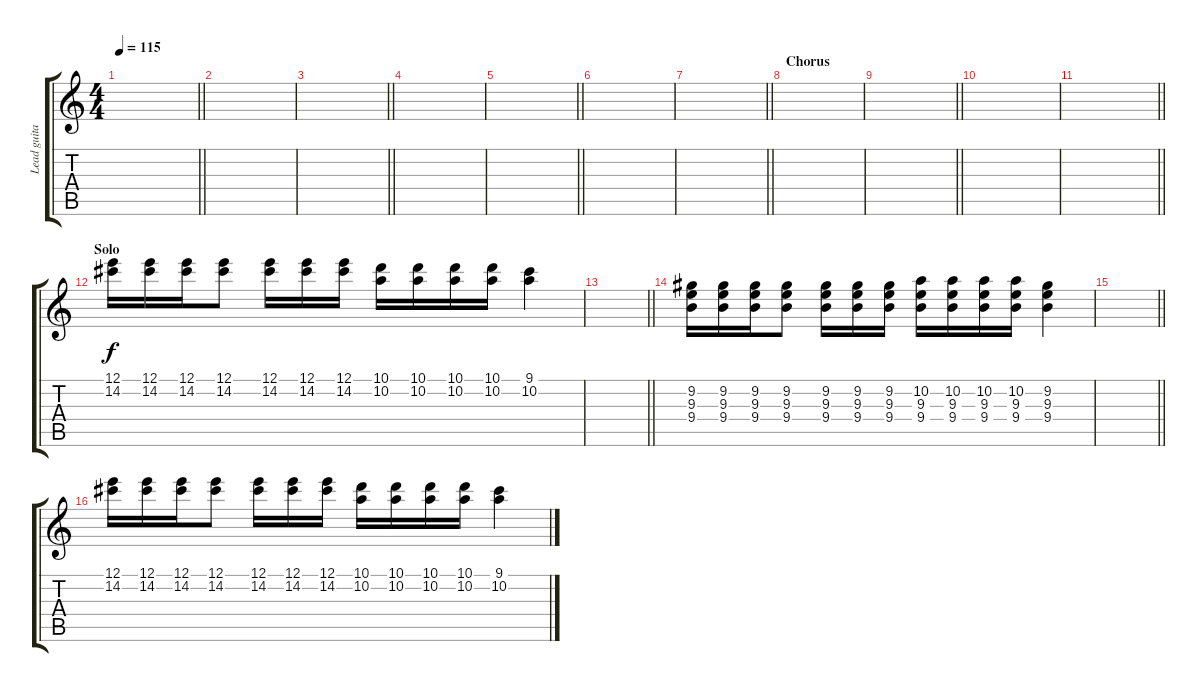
\track ("Lead guitar" "Lead guita") {instrument overdrivenguitar}
\staff {score tabs}
\tuning (E4 B3 G3 D3 A2 E2) {hide}
\ts (4 4)
\tempo 115
\clef g2
\barLineRight lightlight
\ks c
|
|
\barLineRight lightlight
|
|
\barLineRight lightlight
|
|
\barLineRight lightlight
|
\section ("" "Chorus")
|
\barLineRight lightlight
|
|
\barLineRight lightlight
|
\section ("" "Solo")
(12.1 14.2).16 (12.1 14.2).16 (12.1 14.2).16 (12.1 14.2).8 (12.1 14.2).16 (12.1 14.2).16 (12.1 14.2).16 (10.1 10.2).16 (10.1 10.2).16 (10.1 10.2).16 (10.1 10.2).16 (9.1 10.2).4 |
\barLineRight lightlight
|
(9.2 9.3 9.4).16 (9.2 9.3 9.4).16 (9.2 9.3 9.4).16 (9.2 9.3 9.4).8 (9.2 9.3 9.4).16 (9.2 9.3 9.4).16 (9.2 9.3 9.4).16 (10.2 9.3 9.4).16 (10.2 9.3 9.4).16 (10.2 9.3 9.4).16 (10.2 9.3 9.4).16 (9.2 9.3 9.4).4 |
\barLineRight lightlight
|
(12.1 14.2).16 (12.1 14.2).16 (12.1 14.2).16 (12.1 14.2).8 (12.1 14.2).16 (12.1 14.2).16 (12.1 14.2).16 (10.1 10.2).16 (10.1 10.2).16 (10.1 10.2).16 (10.1 10.2).16 (9.1 10.2).4
